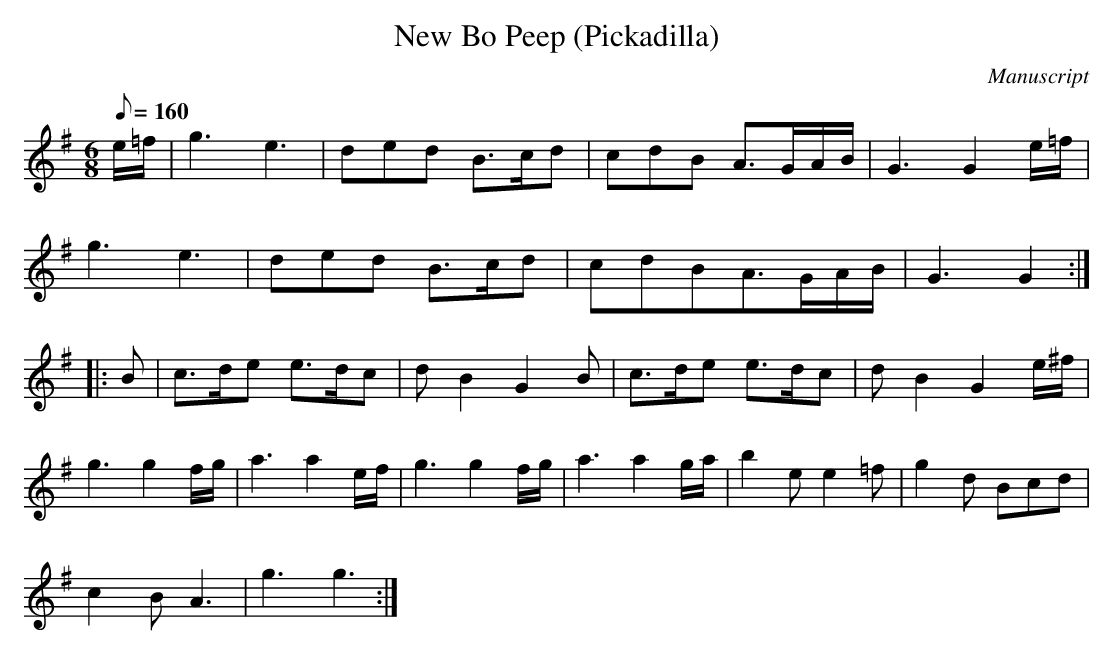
X:1
T: New Bo Peep (Pickadilla)
M:6/8
L:1/8
Q:160
O:Manuscript
K:G
e/2=f/2|g3 e3|ded B>cd|cdB A>GA/2B/2|G3 G2 e/2=f/2|g3 e3|ded B>cd|\
cdBA>GA/2B/2|G3 G2::B|c>de e>dc|d B2 G2 B|c>de e>dc|d B2 G2 e/2^f/2|\
g3 g2 f/2g/2|a3 a2 e/2f/2|g3 g2 f/2g/2|a3 a2 g/2a/2|b2 e e2 =f|g2 d Bcd|
\
 c2 B A3|g3 g3:|
